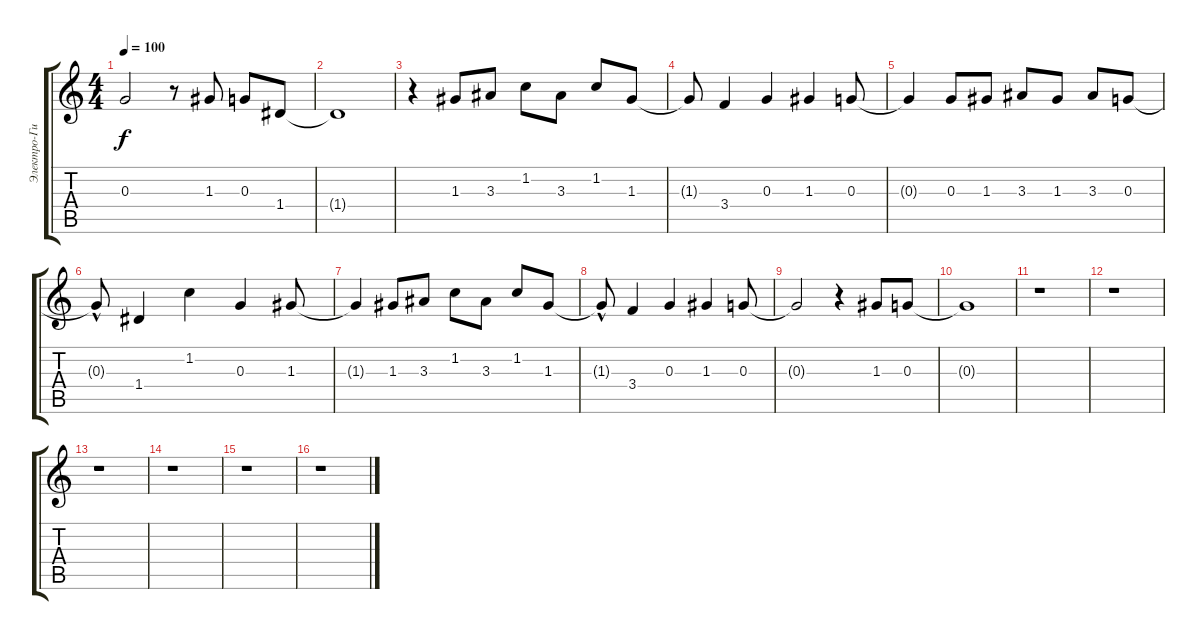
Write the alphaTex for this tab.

\track ("Электро-Гитара" "Электро-Ги") {instrument electricguitarclean}
\staff {score tabs}
\tuning (E4 B3 G3 D3 A2 E2) {hide}
\ts (4 4)
\tempo 100
\clef g2
\ks c
0.3{t}.2{dy f} r.8 1.3.8 0.3.8 1.4.8 |
1.4{t}.1 |
r.4 1.3.8 3.3.8 1.2.8 3.3.8 1.2.8 1.3.8 |
1.3{t}.8 3.4.4 0.3.4 1.3.4 0.3.8 |
0.3{t}.4 0.3.8 1.3.8 3.3.8 1.3.8 3.3.8 0.3.8 |
0.3{hac t}.8 1.4.4 1.2.4 0.3.4 1.3.8 |
1.3{t}.4 1.3.8 3.3.8 1.2.8 3.3.8 1.2.8 1.3.8 |
1.3{hac t}.8 3.4.4 0.3.4 1.3.4 0.3.8 |
0.3{t}.2 r.4 1.3.8 0.3.8 |
0.3{t}.1 |
r.1 |
r.1 |
r.1 |
r.1 |
r.1 |
r.1
